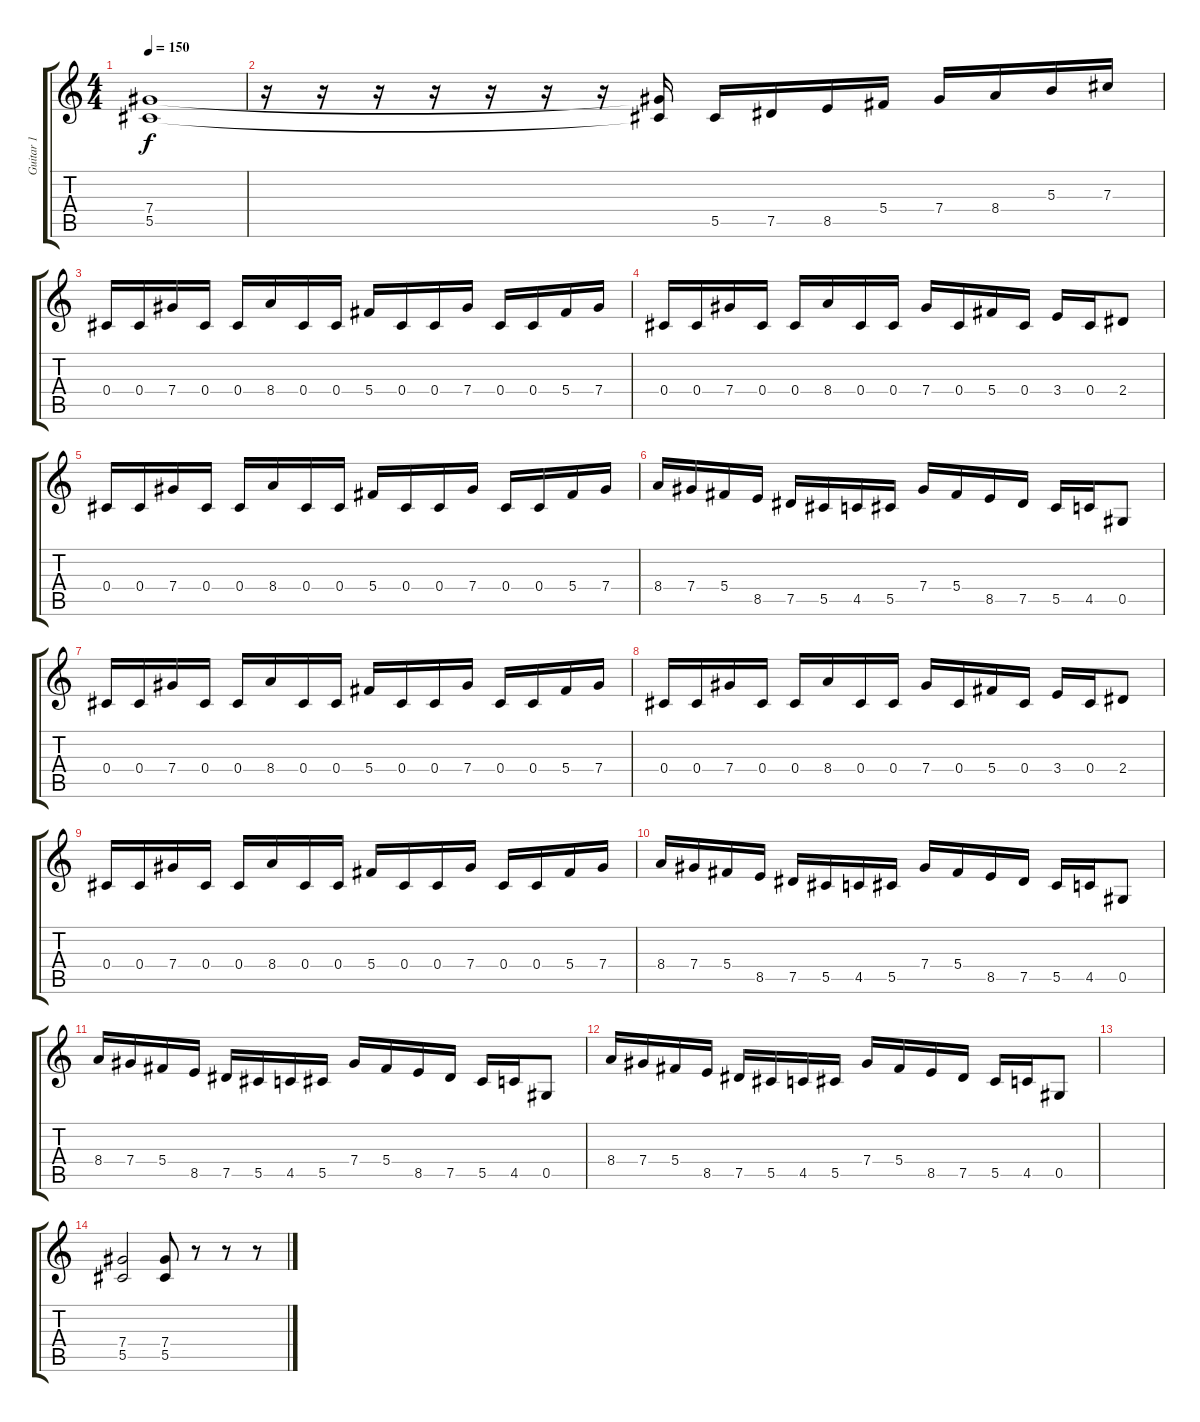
\track ("Guitar 1" "Guitar 1") {instrument distortionguitar}
\staff {score tabs}
\tuning (Eb4 Bb3 Gb3 Db3 Ab2 Eb2) {hide}
\ts (4 4)
\tempo 150
\clef g2
\ks c
(7.4 5.5).1{dy f} |
r.16 r.16 r.16 r.16 r.16 r.16 r.16 (7.4{t} 5.5{t}).16 5.5.16 7.5.16 8.5.16 5.4.16 7.4.16 8.4.16 5.3.16 7.3.16 |
0.4.16 0.4.16 7.4.16 0.4.16 0.4.16 8.4.16 0.4.16 0.4.16 5.4.16 0.4.16 0.4.16 7.4.16 0.4.16 0.4.16 5.4.16 7.4.16 |
0.4.16 0.4.16 7.4.16 0.4.16 0.4.16 8.4.16 0.4.16 0.4.16 7.4.16 0.4.16 5.4.16 0.4.16 3.4.16 0.4.16 2.4.8 |
0.4.16 0.4.16 7.4.16 0.4.16 0.4.16 8.4.16 0.4.16 0.4.16 5.4.16 0.4.16 0.4.16 7.4.16 0.4.16 0.4.16 5.4.16 7.4.16 |
8.4.16 7.4.16 5.4.16 8.5.16 7.5.16 5.5.16 4.5.16 5.5.16 7.4.16 5.4.16 8.5.16 7.5.16 5.5.16 4.5.16 0.5.8 |
0.4.16 0.4.16 7.4.16 0.4.16 0.4.16 8.4.16 0.4.16 0.4.16 5.4.16 0.4.16 0.4.16 7.4.16 0.4.16 0.4.16 5.4.16 7.4.16 |
0.4.16 0.4.16 7.4.16 0.4.16 0.4.16 8.4.16 0.4.16 0.4.16 7.4.16 0.4.16 5.4.16 0.4.16 3.4.16 0.4.16 2.4.8 |
0.4.16 0.4.16 7.4.16 0.4.16 0.4.16 8.4.16 0.4.16 0.4.16 5.4.16 0.4.16 0.4.16 7.4.16 0.4.16 0.4.16 5.4.16 7.4.16 |
8.4.16 7.4.16 5.4.16 8.5.16 7.5.16 5.5.16 4.5.16 5.5.16 7.4.16 5.4.16 8.5.16 7.5.16 5.5.16 4.5.16 0.5.8 |
8.4.16 7.4.16 5.4.16 8.5.16 7.5.16 5.5.16 4.5.16 5.5.16 7.4.16 5.4.16 8.5.16 7.5.16 5.5.16 4.5.16 0.5.8 |
8.4.16 7.4.16 5.4.16 8.5.16 7.5.16 5.5.16 4.5.16 5.5.16 7.4.16 5.4.16 8.5.16 7.5.16 5.5.16 4.5.16 0.5.8 |
|
(7.4 5.5).2 (7.4 5.5).8 r.8 r.8 r.8
